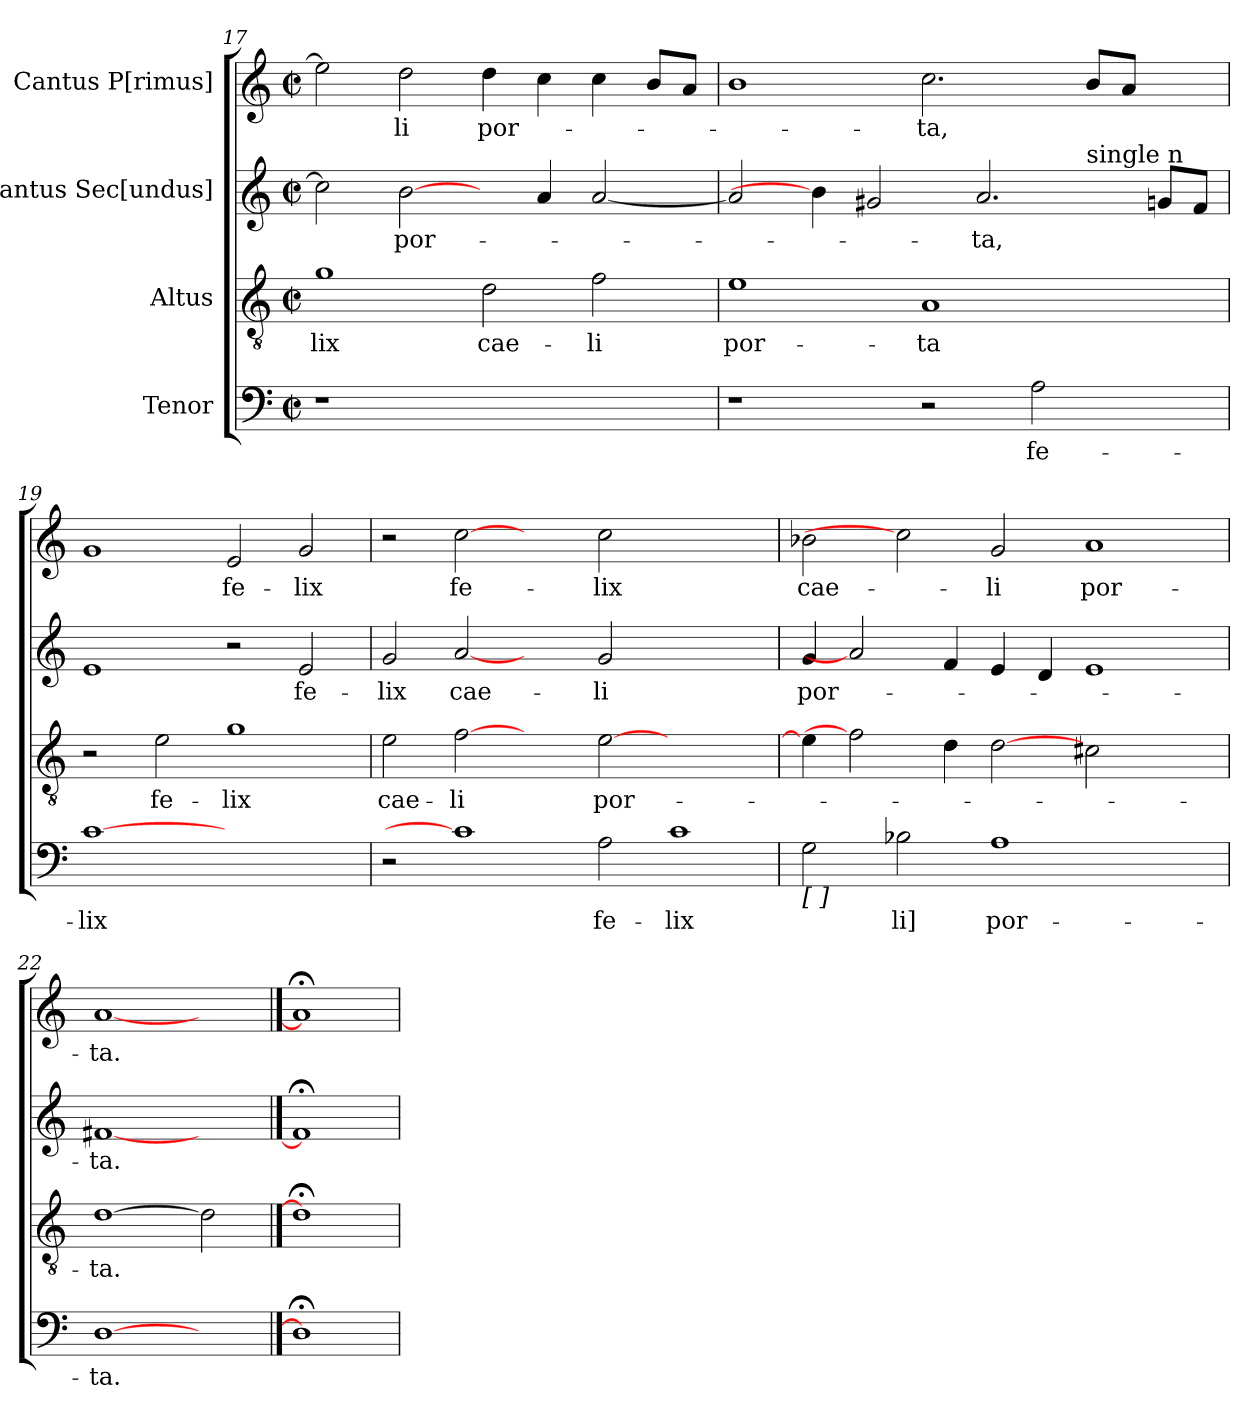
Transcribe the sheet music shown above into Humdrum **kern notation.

**kern	**text	**kern	**text	**kern	**text	**kern	**text
*part4	*part4	*part3	*part3	*part2	*part2	*part1	*part1
*staff4	*staff4	*staff3	*staff3	*staff2	*staff2	*staff1	*staff1
*I"Tenor	*	*I"Altus	*	*I"Cantus Sec[undus]	*	*I"Cantus P[rimus]	*
*clefF4	*	*clefGv2	*	*clefG2	*	*clefG2	*
*k[]	*	*k[]	*	*k[]	*	*k[]	*
*C:	*	*C:	*	*C:	*	*C:	*
*M2/2	*	*M2/2	*	*M2/2	*	*M2/2	*
*met(c|)	*	*met(c|)	*	*met(c|)	*	*met(c|)	*
=17	=17	=17	=17	=17	=17	=17	=17
!	!	!	!LO:LY:b	!	!	!	!
1r	.	1g	-lix	2cc\]	.	2ee\]	.
!	!	!	!	!	!LO:LY:b	!	!LO:LY:b
.	.	.	.	[2b\	por-	2dd\	-li
!	!	!	!LO:LY:b	!	!	!	!LO:LY:b
1ryy	.	2d\	cae-	4ryy	.	4dd\	por-
.	.	.	.	4a/	.	4cc\	.
!	!	!	!LO:LY:b	!	!	!	!
.	.	2f\	-li	[<2a/	.	4cc\	.
.	.	.	.	.	.	8b/L	.
.	.	.	.	.	.	8a/J	.
=18	=18	=18	=18	=18	=18	=18	=18
!	!	!	!LO:LY:b	!	!	!	!
*	*	*	*	*^	*	*	*
1r	.	1e	por-	2a/]	1..ryy	.	1b	.
.	.	.	.	4b\]	.	.	.	.
.	.	.	.	2g#X/	.	.	.	.
!	!	!	!LO:LY:b	!	!	!	!	!LO:LY:b
2r	.	1A	-ta	.	.	.	2.cc\	-ta,
!	!	!	!	!	!	!LO:LY:b	!	!
.	.	.	.	2.a/	.	-ta,	.	.
!	!LO:LY:b:rj	!	!	!	!	!	!	!
2A\	fe-	.	.	.	.	.	.	.
!	!	!	!	!	!LO:TX:a:t=single n	!	!	!
.	.	.	.	.	2ryy	.	8b/L	.
.	.	.	.	.	.	.	8a/J	.
4ryy	.	4ryy	.	8g/L	.	.	4ryy	.
.	.	.	.	8f/J	.	.	.	.
!!LO:LB:g=z
=19	=19	=19	=19	=19	=19	=19	=19	=19
!	!LO:LY:b:rj	!	!	!	!	!	!	!
*	*	*	*	*v	*v	*	*	*
[1c	-lix	2r	.	1e	.	1g	.
!	!	!	!LO:LY:b	!	!	!	!
.	.	2e\	fe-	.	.	.	.
!	!	!	!LO:LY:b	!	!	!	!LO:LY:b
1ryy	.	1g	-lix	2r	.	2e/	fe-
!	!	!	!	!	!LO:LY:b	!	!LO:LY:b
.	.	.	.	2e/	fe-	2g/	-lix
=20	=20	=20	=20	=20	=20	=20	=20
!	!	!	!LO:LY:b	!	!LO:LY:b	!	!
2r	.	2e\	cae-	2g/	-lix	2r	.
!	!	!	!LO:LY:b	!	!LO:LY:b	!	!LO:LY:b
1c]	.	[2f	-li	[2a	cae-	[2cc	fe-
.	.	2ryy	.	2ryy	.	2ryy	.
!	!LO:LY:b:rj	!	!LO:LY:b	!	!LO:LY:b	!	!LO:LY:b
2A\	fe-	[>2e\	por-	2g/	-li	2cc\	-lix
!	!LO:LY:b:rj	!	!	!	!	!	!
1c	-lix	1ryy	.	1ryy	.	1ryy	.
=21	=21	=21	=21	=21	=21	=21	=21
!LO:TX:b:t=[ ]	!	!	!	!	!	!	!
!	!	!	!	!	!LO:LY:b	!	!LO:LY:b
2G\	.	4e\]	.	4g/	por-	2b-X\	cae-
.	.	2f]	.	2a]	.	.	.
!	!LO:LY:b:rj	!	!	!	!	!	!
2B-X\	li]	.	.	.	.	2cc]	.
.	.	4d\	.	4f/	.	.	.
!	!LO:LY:b:rj	!	!	!	!	!	!LO:LY:b
1A	por-	[2d	.	4e/	.	2g/	-li
.	.	.	.	4d/	.	.	.
!	!	!	!	!	!	!	!LO:LY:b
.	.	2c#X\	.	1e	.	1a	por-
2ryy	.	2ryy	.	.	.	.	.
=22	=22	=22	=22	=22	=22	=22	=22
!	!LO:LY:b:rj	!	!LO:LY:b	!	!LO:LY:b	!	!LO:LY:b
[1D	-ta.	[1d	-ta.	[1f#X	-ta.	[1a	-ta.
2ryy	.	2d]	.	2ryy	.	2ryy	.
==23	==23	==23	==23	==23	==23	==23	==23
1D;<]	.	1d;<]	.	1f#;]	.	1a;]	.
=	=	=	=	=	=	=	=
*-	*-	*-	*-	*-	*-	*-	*-
